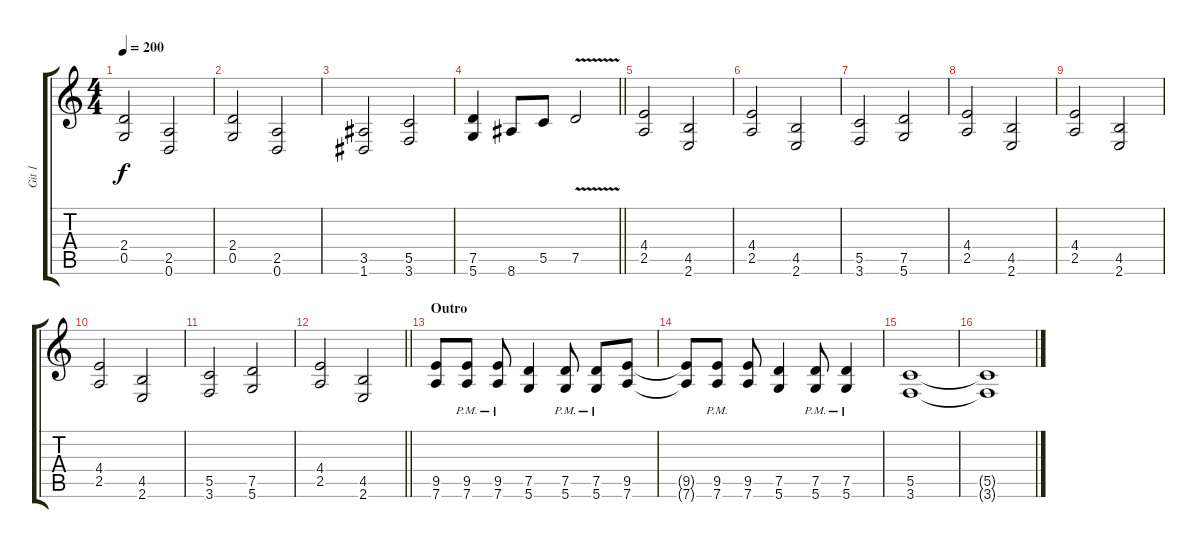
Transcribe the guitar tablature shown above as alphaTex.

\track ("Git 1" "Git 1") {instrument overdrivenguitar}
\staff {score tabs}
\tuning (D4 A3 F3 C3 G2 D2) {hide}
\ts (4 4)
\tempo 200
\clef g2
\ks c
(2.4 0.5).2{dy f} (2.5 0.6).2 |
(2.4 0.5).2 (2.5 0.6).2 |
(3.5 1.6).2 (5.5 3.6).2 |
\barLineRight lightlight
(7.5 5.6).4 8.6.8 5.5.8 7.5{v}.2 |
(4.4 2.5).2 (4.5 2.6).2 |
(4.4 2.5).2 (4.5 2.6).2 |
(5.5 3.6).2 (7.5 5.6).2 |
(4.4 2.5).2 (4.5 2.6).2 |
(4.4 2.5).2 (4.5 2.6).2 |
(4.4 2.5).2 (4.5 2.6).2 |
(5.5 3.6).2 (7.5 5.6).2 |
\barLineRight lightlight
(4.4 2.5).2 (4.5 2.6).2 |
\section ("" "Outro")
(9.5 7.6).8 (9.5{pm} 7.6{pm}).8 (9.5{pm} 7.6{pm}).8 (7.5 5.6).4 (7.5{pm} 5.6{pm}).8 (7.5{pm} 5.6{pm}).8 (9.5 7.6).8 |
(9.5{t} 7.6{t}).8 (9.5{pm} 7.6{pm}).8 (9.5 7.6).8 (7.5 5.6).4 (7.5{pm} 5.6{pm}).8 (7.5{pm} 5.6{pm}).4 |
(5.5 3.6).1 |
(5.5{t} 3.6{t}).1
